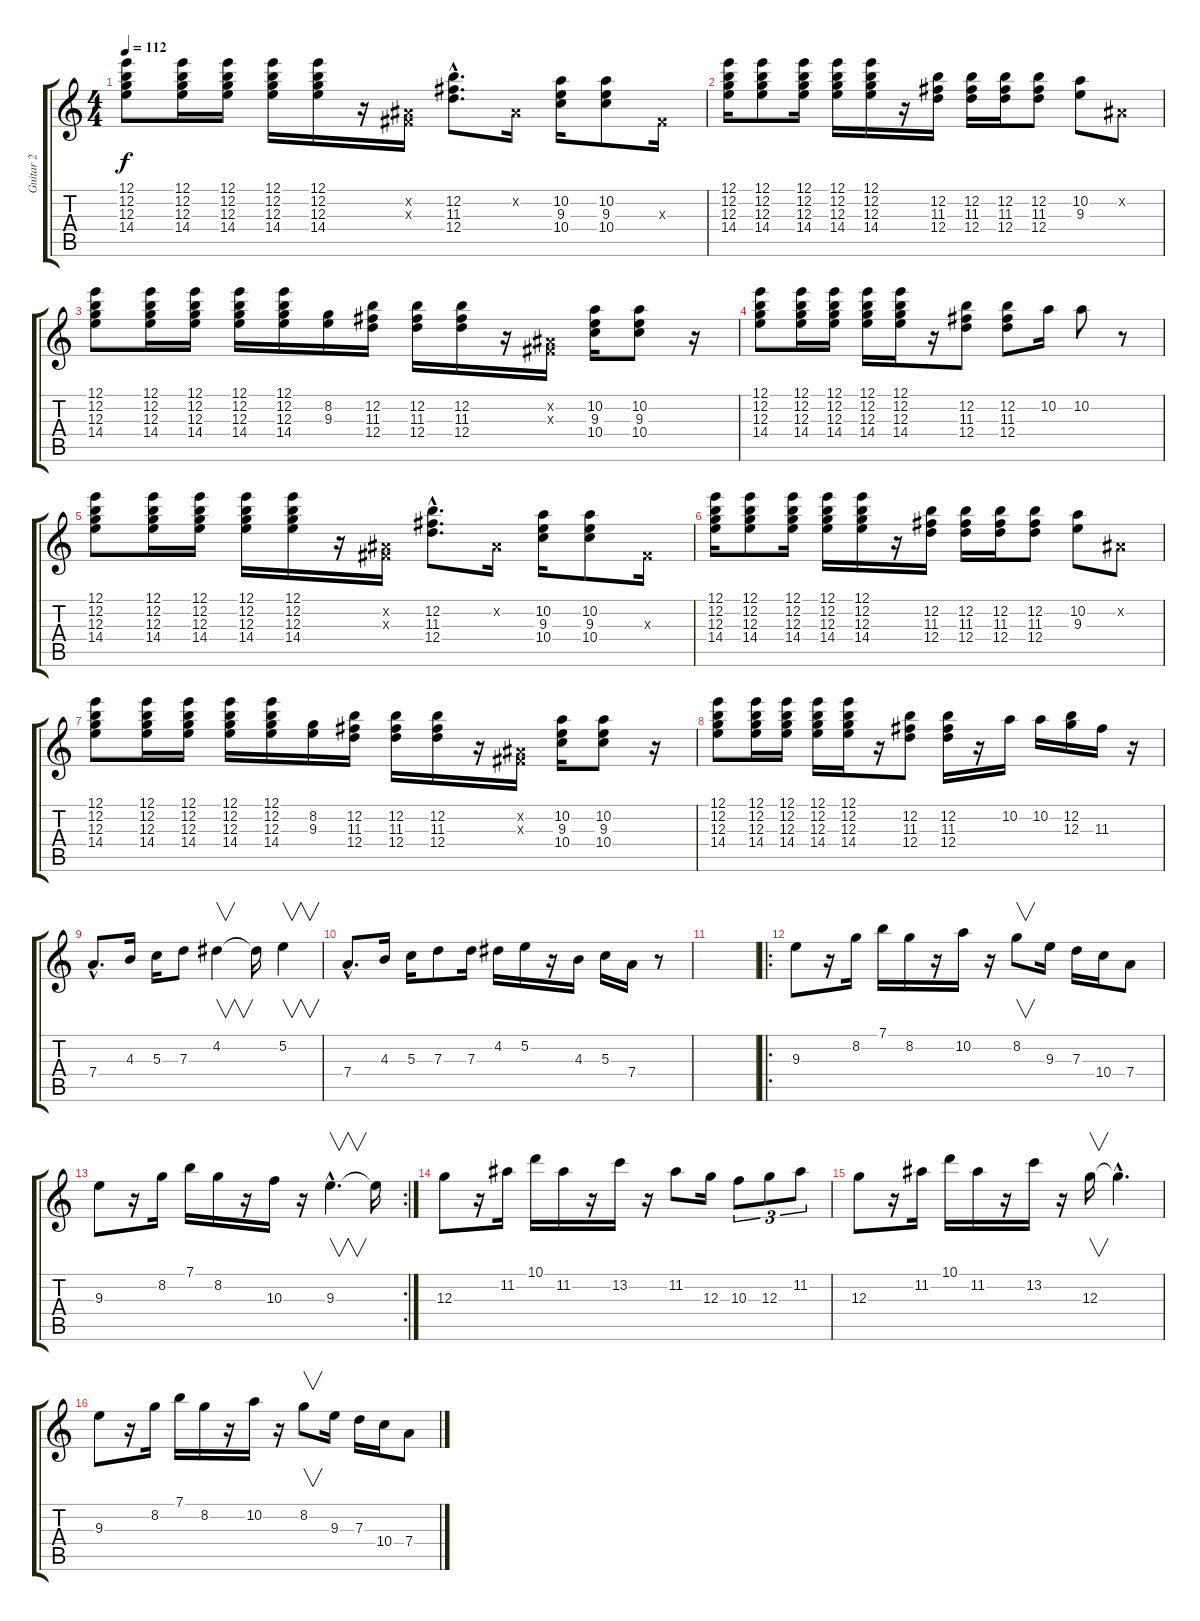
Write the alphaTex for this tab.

\track ("Guitar 2" "Guitar 2") {instrument electricguitarclean}
\staff {score tabs}
\tuning (E4 B3 G3 D3 A2 E2) {hide}
\ts (4 4)
\tempo 112
\clef g2
\ks c
(12.1 12.2 12.3 14.4).8{dy f} (12.1 12.2 12.3 14.4).16 (12.1 12.2 12.3 14.4).16 (12.1 12.2 12.3 14.4).16 (12.1 12.2 12.3 14.4).16 r.16 (-1.2{x} -1.3{x}).16 (12.2{hac} 11.3{hac} 12.4{hac}).8{d} -1.2{x}.16 (10.2 9.3 10.4).16 (10.2 9.3 10.4).8 -1.3{x}.16 |
(12.1 12.2 12.3 14.4).16 (12.1 12.2 12.3 14.4).8 (12.1 12.2 12.3 14.4).16 (12.1 12.2 12.3 14.4).16 (12.1 12.2 12.3 14.4).16 r.16 (12.2 11.3 12.4).16 (12.2 11.3 12.4).16 (12.2 11.3 12.4).16 (12.2 11.3 12.4).8 (10.2 9.3).8 -1.2{x}.8 |
(12.1 12.2 12.3 14.4).8 (12.1 12.2 12.3 14.4).16 (12.1 12.2 12.3 14.4).16 (12.1 12.2 12.3 14.4).16 (12.1 12.2 12.3 14.4).16 (8.2 9.3).16 (12.2 11.3 12.4).16 (12.2 11.3 12.4).16 (12.2 11.3 12.4).16 r.16 (-1.2{x} -1.3{x}).16 (10.2 9.3 10.4).16 (10.2 9.3 10.4).8 r.16 |
(12.1 12.2 12.3 14.4).8 (12.1 12.2 12.3 14.4).16 (12.1 12.2 12.3 14.4).16 (12.1 12.2 12.3 14.4).16 (12.1 12.2 12.3 14.4).16 r.16 (12.2 11.3 12.4).8 (12.2 11.3 12.4).8 10.2.16 10.2.8 r.8 |
(12.1 12.2 12.3 14.4).8 (12.1 12.2 12.3 14.4).16 (12.1 12.2 12.3 14.4).16 (12.1 12.2 12.3 14.4).16 (12.1 12.2 12.3 14.4).16 r.16 (-1.2{x} -1.3{x}).16 (12.2{hac} 11.3{hac} 12.4{hac}).8{d} -1.2{x}.16 (10.2 9.3 10.4).16 (10.2 9.3 10.4).8 -1.3{x}.16 |
(12.1 12.2 12.3 14.4).16 (12.1 12.2 12.3 14.4).8 (12.1 12.2 12.3 14.4).16 (12.1 12.2 12.3 14.4).16 (12.1 12.2 12.3 14.4).16 r.16 (12.2 11.3 12.4).16 (12.2 11.3 12.4).16 (12.2 11.3 12.4).16 (12.2 11.3 12.4).8 (10.2 9.3).8 -1.2{x}.8 |
(12.1 12.2 12.3 14.4).8 (12.1 12.2 12.3 14.4).16 (12.1 12.2 12.3 14.4).16 (12.1 12.2 12.3 14.4).16 (12.1 12.2 12.3 14.4).16 (8.2 9.3).16 (12.2 11.3 12.4).16 (12.2 11.3 12.4).16 (12.2 11.3 12.4).16 r.16 (-1.2{x} -1.3{x}).16 (10.2 9.3 10.4).16 (10.2 9.3 10.4).8 r.16 |
(12.1 12.2 12.3 14.4).8 (12.1 12.2 12.3 14.4).16 (12.1 12.2 12.3 14.4).16 (12.1 12.2 12.3 14.4).16 (12.1 12.2 12.3 14.4).16 r.16 (12.2 11.3 12.4).8 (12.2 11.3 12.4).16 r.16 10.2.16 10.2.16 (12.2 12.3).16 11.3.16 r.16 |
7.4{hac}.8{d} 4.3.16 5.3.16 7.3.8 4.2.4{v} 4.2{t}.16 5.2.4{v} |
7.4{hac}.8{d} 4.3.16 5.3.16 7.3.8 7.3.16 4.2.16 5.2.16 r.16 4.3.16 5.3.16 7.4.16 r.8 |
|
\ro
9.3.8 r.16 8.2.16 7.1.16 8.2.16 r.16 10.2.16 r.16 8.2.8{v} 9.3.16 7.3.16 10.4.16 7.4.8 |
\rc 2
9.3.8 r.16 8.2.16 7.1.16 8.2.16 r.16 10.3.16 r.16 9.3{hac}.4{v d} 9.3{t}.16 |
12.3.8 r.16 11.2.16 10.1.16 11.2.16 r.16 13.2.16 r.16 11.2.8 12.3.16 10.3.8{tu (3 2)} 12.3.8{tu (3 2)} 11.2.8{tu (3 2)} |
12.3.8 r.16 11.2.16 10.1.16 11.2.16 r.16 13.2.16 r.16 12.3.16{v} 12.3{hac t}.4{d} |
9.3.8 r.16 8.2.16 7.1.16 8.2.16 r.16 10.2.16 r.16 8.2.8{v} 9.3.16 7.3.16 10.4.16 7.4.8
